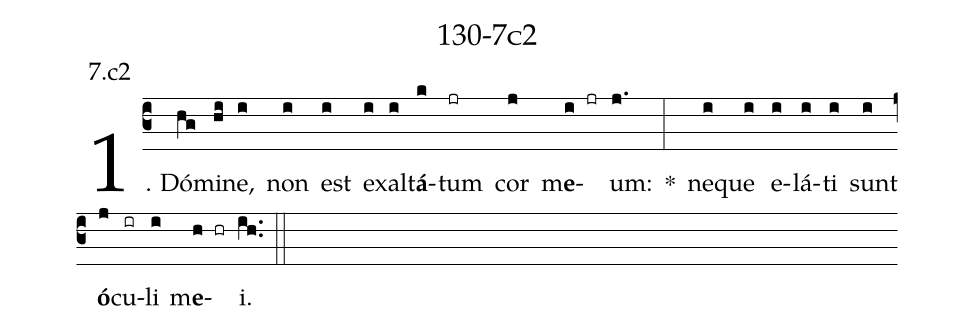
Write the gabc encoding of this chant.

name: 130-7c2;
annotation: 7.c2;
%%
(c3)1. Dó(hg)mi(hi)ne,(i) non(i) est(i) ex(i)al(i)t<b>á</b>(k)tum(jr) cor(j) m<b>e</b>(i jr)um:(j.) *(:) ne(i)que(i) e(i)lá(i)ti(i) sunt(i) <b>ó</b>(j)cu(ir)li(i) m<b>e</b>(h hr)i.(ih..) (::)
